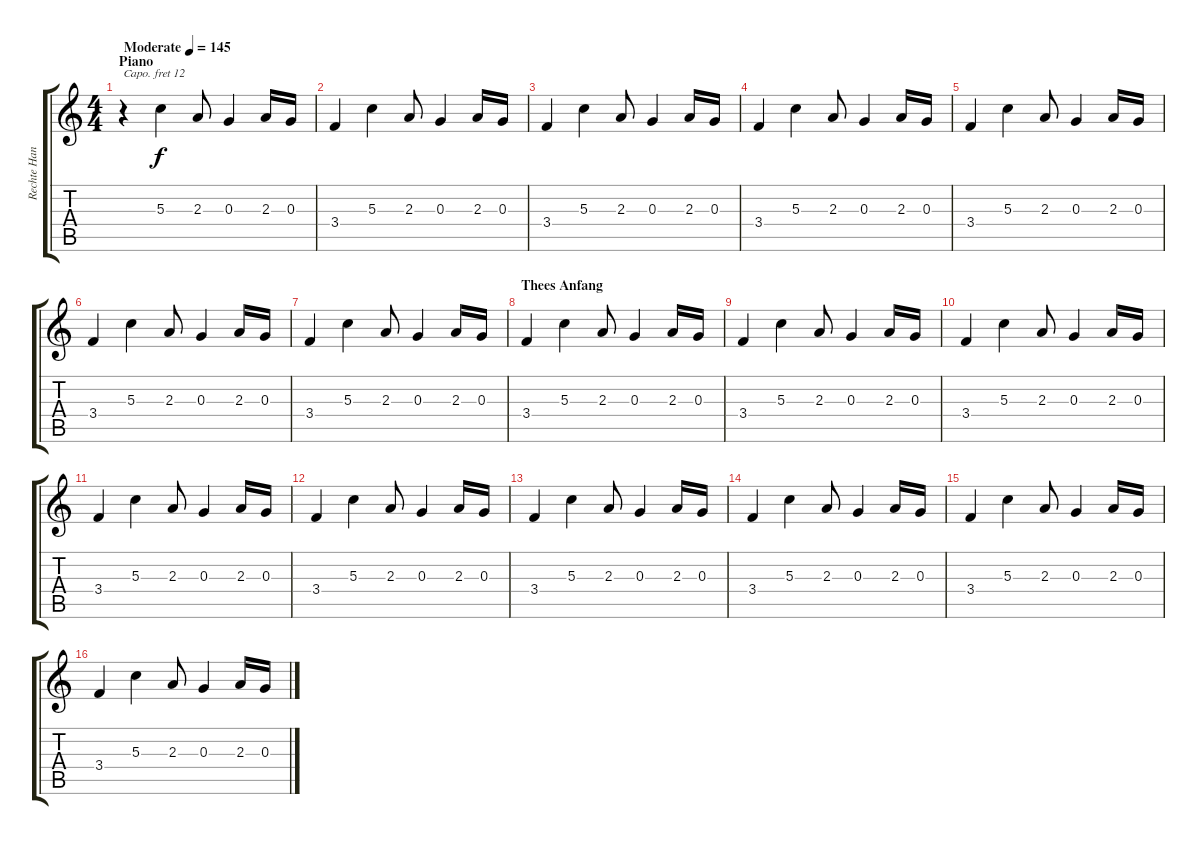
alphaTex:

\track ("Rechte Hand" "Rechte Han") {instrument electricgrandpiano}
\staff {score tabs}
\capo 12
\tuning (E4 B3 G3 D3 A2 E2) {hide}
\ts (4 4)
\section ("" "Piano")
\tempo (145 "Moderate")
\clef g2
\ks c
r.4{dy f instrument electricgrandpiano} 5.3.4 2.3.8 0.3.4 2.3.16 0.3.16 |
3.4.4 5.3.4 2.3.8 0.3.4 2.3.16 0.3.16 |
3.4.4 5.3.4 2.3.8 0.3.4 2.3.16 0.3.16 |
3.4.4 5.3.4 2.3.8 0.3.4 2.3.16 0.3.16 |
3.4.4 5.3.4 2.3.8 0.3.4 2.3.16 0.3.16 |
3.4.4 5.3.4 2.3.8 0.3.4 2.3.16 0.3.16 |
3.4.4 5.3.4 2.3.8 0.3.4 2.3.16 0.3.16 |
\section ("" "Thees Anfang")
3.4.4 5.3.4 2.3.8 0.3.4 2.3.16 0.3.16 |
3.4.4 5.3.4 2.3.8 0.3.4 2.3.16 0.3.16 |
3.4.4 5.3.4 2.3.8 0.3.4 2.3.16 0.3.16 |
3.4.4 5.3.4 2.3.8 0.3.4 2.3.16 0.3.16 |
3.4.4 5.3.4 2.3.8 0.3.4 2.3.16 0.3.16 |
3.4.4 5.3.4 2.3.8 0.3.4 2.3.16 0.3.16 |
3.4.4 5.3.4 2.3.8 0.3.4 2.3.16 0.3.16 |
3.4.4 5.3.4 2.3.8 0.3.4 2.3.16 0.3.16 |
3.4.4 5.3.4 2.3.8 0.3.4 2.3.16 0.3.16
